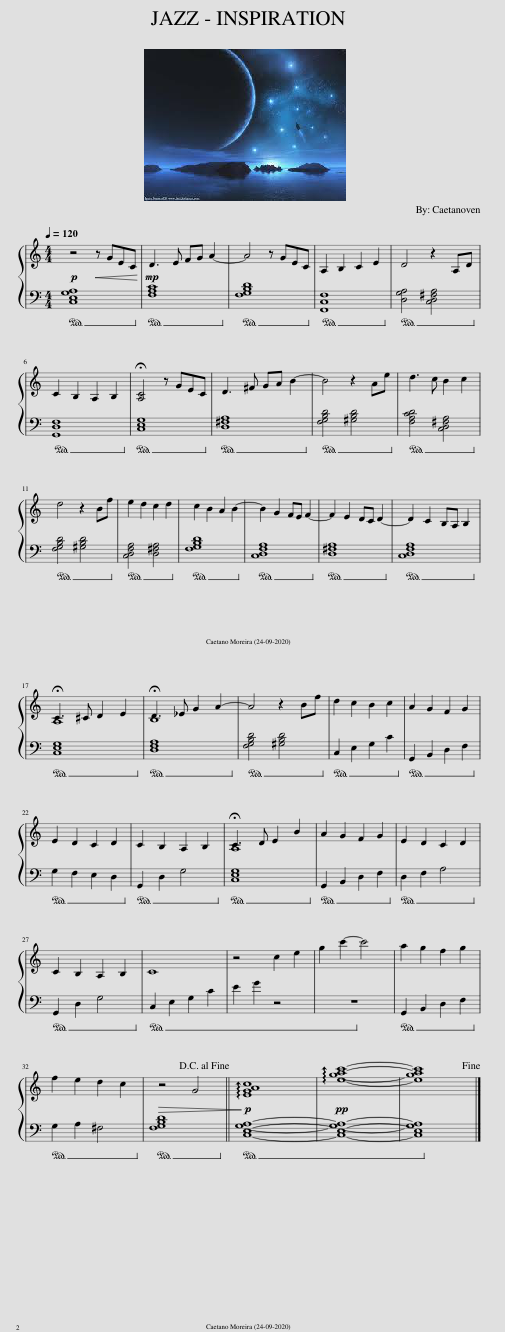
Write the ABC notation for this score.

X:1
%%score { ( 1 3 ) | 2 }
L:1/8
Q:1/4=120
M:4/4
I:linebreak $
K:C
V:1 treble
V:3 treble
V:2 bass
V:1
!p! z4!<(! z GEC!<)! |!mp! D3 E FG A2- | A4 z GEC | A,2 B,2 C2 E2 | D4 z2 A,D |$ %5
 C2 B,2 A,2 B,2 | !fermata![A,C]4 z GEC | D3 ^F GA B2- | B4 z2 Ae | d3 c B2 c2 |$ %10
 d4 z2 Bf | e2 d2 c2 d2 | c2 B2 A2 B2- | B2 G2 FE F2- | F2 E2 DC D2- | %15
 D2 C2 B,A, B,2 |$ !fermata!C3 ^C D2 E2 | !fermata!D3 _E G2 A2- | A4 z2 Bf | d2 c2 B2 c2 | %20
 A2 G2 F2 G2 |$ E2 D2 C2 D2 | C2 B,2 A,2 B,2 | !fermata!C3 D E2 B2 | A2 G2 F2 G2 | %25
 E2 D2 C2 D2 |$ C2 B,2 A,2 B,2 | C8 | z4 c2 e2 | g2 c'2- c'4 | %30
 a2 g2 f2 g2 |$ f2 e2 d2 c2 |!>(! z4 G4!>)!!D.C.! ||!p! !arpeggio![EGAc]8 |!pp! !arpeggio![egac']8- | %35
 [egac']8!fine! |] %36
V:2
!ped! [C,E,G,A,]8!ped-up! |!ped! [F,A,C]8!ped-up! |!ped! [F,G,B,D]8!ped-up! |!ped! [F,,C,F,]8!ped-up! |!ped! [D,G,A,]4 [C,D,^F,A,]4!ped-up! |$ %5
!ped! [G,,D,F,]8!ped-up! |!ped! [C,E,G,]8!ped-up! |!ped! [D,^F,A,]8!ped-up! |!ped! [F,G,B,D]4 [^G,B,D]4!ped-up! |!ped! [F,A,CD]4 [C,D,^F,A,]4!ped-up! |$ %10
!ped! [F,G,B,D]4 [^G,B,D]4!ped-up! |!ped! [C,D,F,A,]4 [D,^F,A,]4!ped-up! |!ped! [F,G,B,D]8!ped-up! |!ped! [C,D,F,A,]8!ped-up! |!ped! [D,^F,A,]8!ped-up! | %15
!ped! [C,D,F,A,]8!ped-up! |$!ped! [C,E,G,]8!ped-up! |!ped! [D,F,A,]8!ped-up! |!ped! [F,G,B,D]4 [^G,B,D]4!ped-up! |!ped! C,2 E,2 G,2 C2!ped-up! | %20
!ped! G,,2 B,,2 D,2 F,2!ped-up! |$!ped! G,2 F,2 E,2 D,2!ped-up! |!ped! G,,2 D,2 G,4!ped-up! |!ped! [C,E,G,]8!ped-up! |!ped! G,,2 B,,2 D,2 F,2!ped-up! | %25
!ped! D,2 F,2 A,4!ped-up! |$!ped! G,,2 D,2 G,4!ped-up! |!ped! C,2 E,2 G,2 C2!ped-up! | E2 G2 z4 | z8 | %30
!ped! G,,2 B,,2 D,2 F,2!ped-up! |$!ped! G,2 A,2 ^F,4!ped-up! |!ped! [F,G,B,D]8!ped-up! ||!ped! [C,E,G,A,]8-!ped-up! | [C,E,G,A,]8- | %35
 [C,E,G,A,]8 |] %36
V:3
 x8 | x8 | x8 | x8 | x8 |$ %5
 x8 | x8 | x8 | x8 | x8 |$ %10
 x8 | x8 | x8 | x8 | x8 | %15
 x8 |$ A,8 | B,8 | x8 | x8 | %20
 x8 |$ x8 | x8 | A,8 | x8 | %25
 x8 |$ x8 | x8 | x8 | x8 | %30
 x8 |$ x8 | x8 || x8 | x8 | %35
 x8 |] %36
